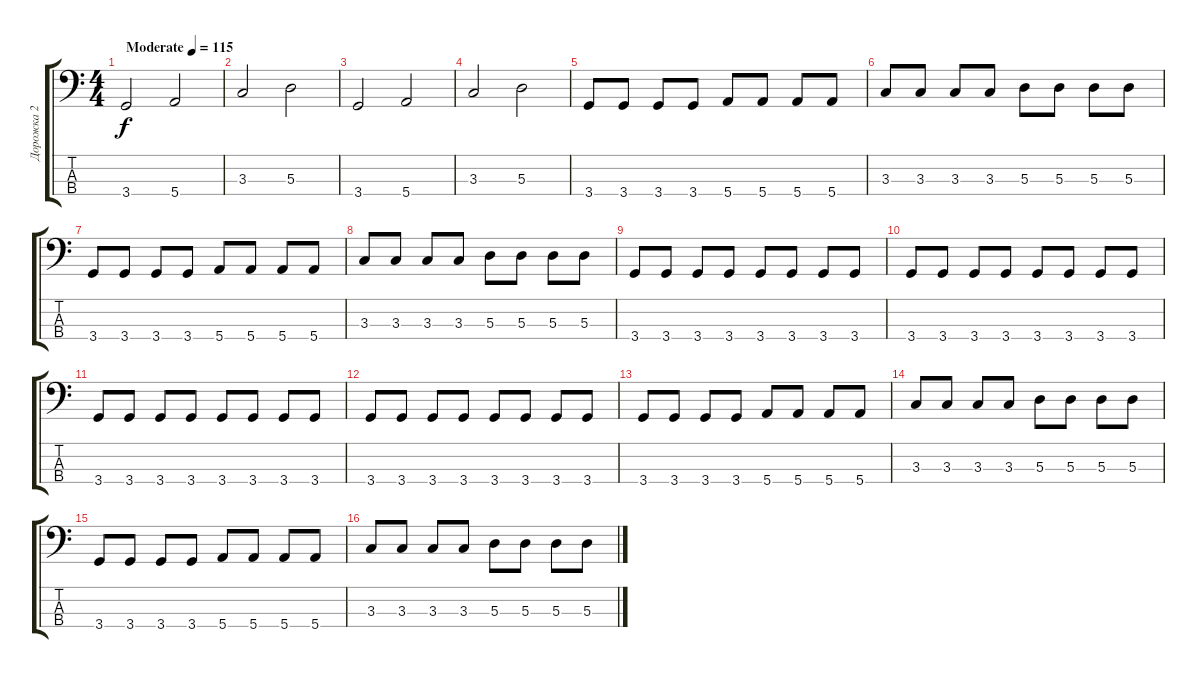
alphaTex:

\track ("Дорожка 2" "Дорожка 2") {instrument electricbasspick}
\staff {score tabs}
\tuning (G2 D2 A1 E1) {hide}
\ts (4 4)
\tempo (115 "Moderate")
\clef f4
\ks c
3.4.2{dy f instrument electricbasspick} 5.4.2 |
3.3.2 5.3.2 |
3.4.2 5.4.2 |
3.3.2 5.3.2 |
3.4.8 3.4.8 3.4.8 3.4.8 5.4.8 5.4.8 5.4.8 5.4.8 |
3.3.8 3.3.8 3.3.8 3.3.8 5.3.8 5.3.8 5.3.8 5.3.8 |
3.4.8 3.4.8 3.4.8 3.4.8 5.4.8 5.4.8 5.4.8 5.4.8 |
3.3.8 3.3.8 3.3.8 3.3.8 5.3.8 5.3.8 5.3.8 5.3.8 |
3.4.8 3.4.8 3.4.8 3.4.8 3.4.8 3.4.8 3.4.8 3.4.8 |
3.4.8 3.4.8 3.4.8 3.4.8 3.4.8 3.4.8 3.4.8 3.4.8 |
3.4.8 3.4.8 3.4.8 3.4.8 3.4.8 3.4.8 3.4.8 3.4.8 |
3.4.8 3.4.8 3.4.8 3.4.8 3.4.8 3.4.8 3.4.8 3.4.8 |
3.4.8 3.4.8 3.4.8 3.4.8 5.4.8 5.4.8 5.4.8 5.4.8 |
3.3.8 3.3.8 3.3.8 3.3.8 5.3.8 5.3.8 5.3.8 5.3.8 |
3.4.8 3.4.8 3.4.8 3.4.8 5.4.8 5.4.8 5.4.8 5.4.8 |
3.3.8 3.3.8 3.3.8 3.3.8 5.3.8 5.3.8 5.3.8 5.3.8
